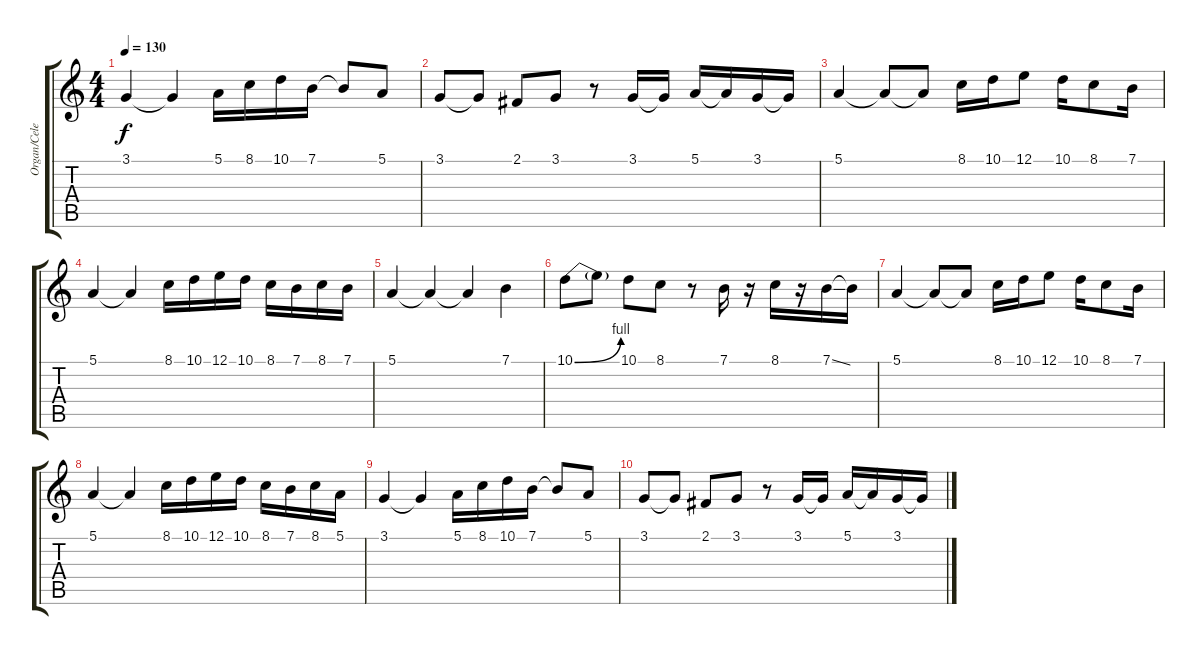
\track ("Organ/Celesta" "Organ/Cele") {instrument rockorgan}
\staff {score tabs}
\tuning (E4 B3 G3 D3 A2 D2) {hide}
\ts (4 4)
\tempo 130
\clef g2
\ks c
3.1.4{dy f} 3.1{t}.4 5.1.16 8.1.16 10.1.16 7.1.16 7.1{t}.8 5.1.8 |
3.1.8 3.1{t}.8 2.1.8 3.1.8 r.8 3.1.16 3.1{t}.16 5.1.16 5.1{t}.16 3.1.16 3.1{t}.16 |
5.1.4 5.1{t}.8 5.1{t}.8 8.1.16 10.1.16 12.1.8 10.1.16 8.1.8 7.1.16 |
5.1.4 5.1{t}.4 8.1.16 10.1.16 12.1.16 10.1.16 8.1.16 7.1.16 8.1.16 7.1.16 |
5.1.4 5.1{t}.4 5.1{t}.4 7.1.4 |
10.1{be (bend 0 0 60 4)}.8 10.1{t}.8 10.1.8 8.1.8 r.8 7.1.16 r.16 8.1.16 r.16 7.1{ss}.16 7.1{t}.16 |
5.1.4 5.1{t}.8 5.1{t}.8 8.1.16 10.1.16 12.1.8 10.1.16 8.1.8 7.1.16 |
5.1.4 5.1{t}.4 8.1.16 10.1.16 12.1.16 10.1.16 8.1.16 7.1.16 8.1.16 5.1.16 |
3.1.4 3.1{t}.4 5.1.16 8.1.16 10.1.16 7.1.16 7.1{t}.8 5.1.8 |
3.1.8 3.1{t}.8 2.1.8 3.1.8 r.8 3.1.16 3.1{t}.16 5.1.16 5.1{t}.16 3.1.16 3.1{t}.16
